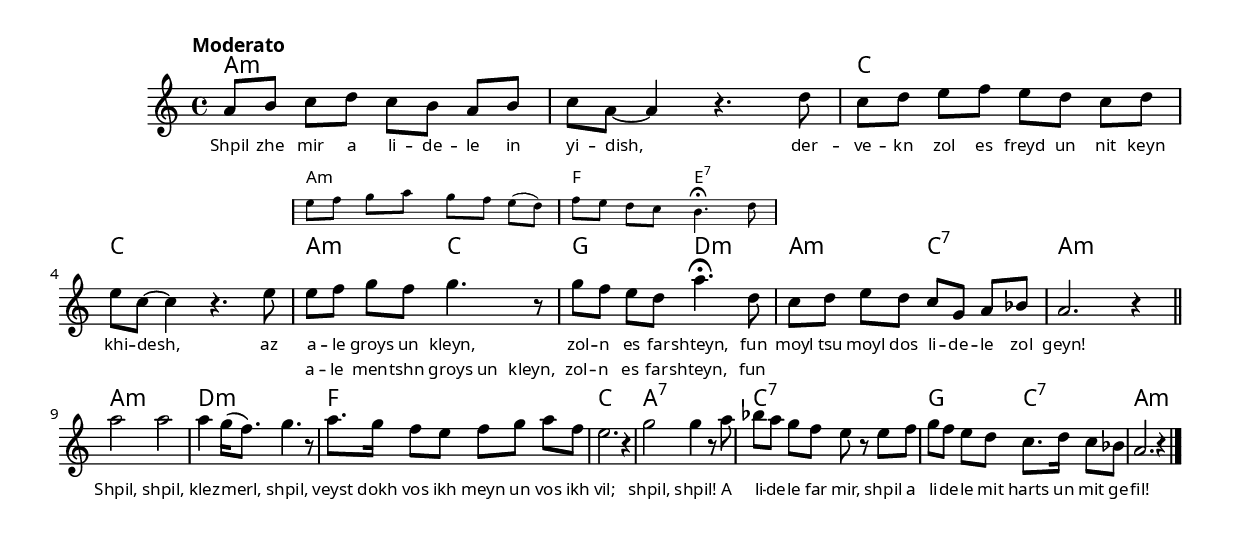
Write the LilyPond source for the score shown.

\version "2.18.2"
\language "english"
\include "../../../../templates/preamble.ly"

\score {
  <<
    \new ChordNames = "mainChords" {
      \chordmode { 
        a1:m |
        a:m |
        c |
        c: |
        a2:m c: |
        g: d:m |
        a:m c:7 |
        a1:m |
        a:m |
        d:m |
        f: |
        c: |
        a:7 |
        c:7 |
        g2: c:7 |
        a1:m
      }
    }
    \new Staff = "main" {
      \clef treble
      \key a \minor
      \time 4/4
      \tempo Moderato
      \new Voice = "melody" {
        \relative f'{ 
          a8 b c d c b a b |
          c a~a4 r4. d8 |
          c8 d e f e d c d | \break
          e8 c~c4 r4. e8 |
          
          << 
            { 
              e8 f g f g4. r8 |
              g f e d a'4.\fermata d,8 |
            }
            <<
              \new ChordNames \with {
                alignAboveContext = #"mainChords"
              } 
              
                
                \chordmode { 
                  \override ChordName #'font-size = #-1 {
                  a1:m |
                  f2: e:7 |
                }
              }
              \new Staff \with {
                \remove "Time_signature_engraver"
                alignAboveContext = #"mainChords"
                fontSize = #-3
                \override StaffSymbol.staff-space = #(magstep -3)
                \override StaffSymbol.thickness = #(magstep -3)
                firstClef = ##f
                \override VerticalAxisGroup.default-staff-staff-spacing =
                  #'((basic-distance . 10)
                     (minimum-distance . 10)
                     (padding . 1)
                     (stretchability . 10))
              } 
              
              \new Voice = "variation"
              \relative d''{
                e8 f g a g f e( d) |
                f8 e8 d c b4.\fermata d8 |
              }
            >>
          >>
          
          c8 d e d c g a bf |
          a2. r4 |\bar "||"\break
          a'2 a |
          a4 g16( f8.) g4. r8 |
          a8. g16 f8 e f g a f |
          e2. r4 |
          g2 g4 r8 a |
          bf a g f e r e f |
          g f e d c8. d16 c8 bf |
          a2. r4 \bar "|."
        }
      }
    }
    
    \new Lyrics \lyricsto "melody" {
      Shpil zhe mir a li -- de -- le in yi -- dish,
      der -- ve -- kn zol es freyd un nit keyn khi -- desh,
      az a -- le groys un kleyn,
      zol -- n es far -- shteyn,
      fun moyl tsu moyl dos li -- de -- le zol geyn!
      
      Shpil, shpil, klez -- merl, shpil,
      veyst dokh vos ikh meyn un vos ikh vil;
      shpil, shpil! A li -- de -- le far mir,
      shpil a li -- de -- le mit harts un mit ge -- fil!
    }
    
              \new Lyrics \with {
                alignAboveContext = #"variation"
              }
              \lyricsto "variation" 
              \lyricmode{ 
                a -- le men -- tshn groys un kleyn,
                zol -- n es far -- shteyn, fun
              }
  >>
}
